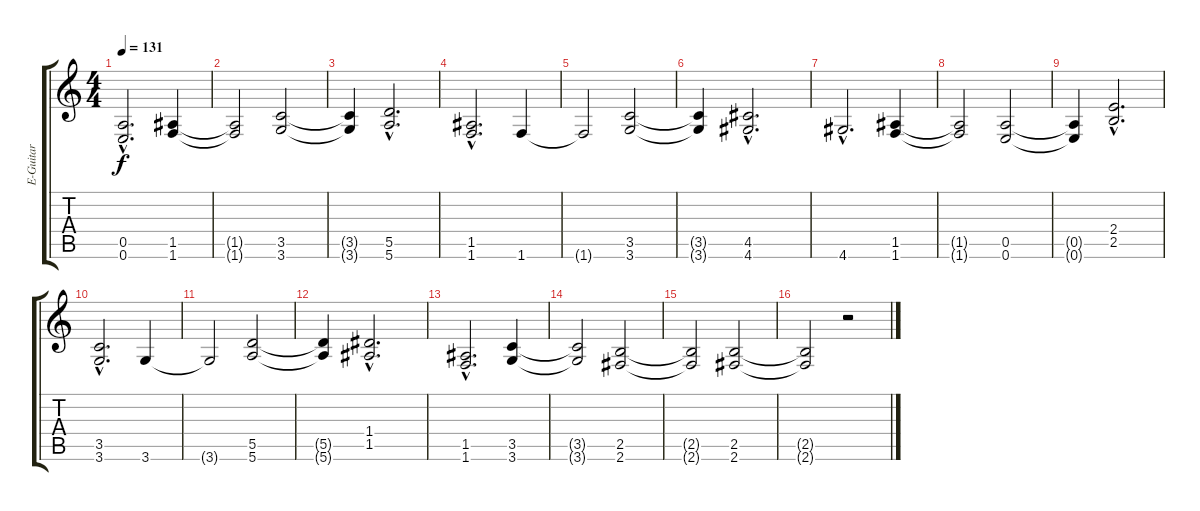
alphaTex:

\track ("E-Guitar" "E-Guitar") {instrument distortionguitar}
\staff {score tabs}
\tuning (E4 B3 G3 D3 A2 E2) {hide}
\ts (4 4)
\tempo 131
\clef g2
\ks c
(0.5{hac t} 0.6{hac t}).2{d dy f} (1.5 1.6).4 |
(1.5{t} 1.6{t}).2 (3.5 3.6).2 |
(3.5{t} 3.6{t}).4 (5.5{hac} 5.6{hac}).2{d} |
(1.5{hac} 1.6{hac}).2{d} 1.6.4 |
1.6{t}.2 (3.5 3.6).2 |
(3.5{t} 3.6{t}).4 (4.5{hac} 4.6{hac}).2{d} |
4.6{hac}.2{d} (1.5 1.6).4 |
(1.5{t} 1.6{t}).2 (0.5 0.6).2 |
(0.5{t} 0.6{t}).4 (2.4{hac} 2.5{hac}).2{d} |
(3.5{hac} 3.6{hac}).2{d} 3.6.4 |
3.6{t}.2 (5.5 5.6).2 |
(5.5{t} 5.6{t}).4 (1.4{hac} 1.5{hac}).2{d} |
(1.5{hac} 1.6{hac}).2{d} (3.5 3.6).4 |
(3.5{t} 3.6{t}).2 (2.5 2.6).2 |
(2.5{t} 2.6{t}).2 (2.5 2.6).2 |
(2.5{t} 2.6{t}).2 r.2
